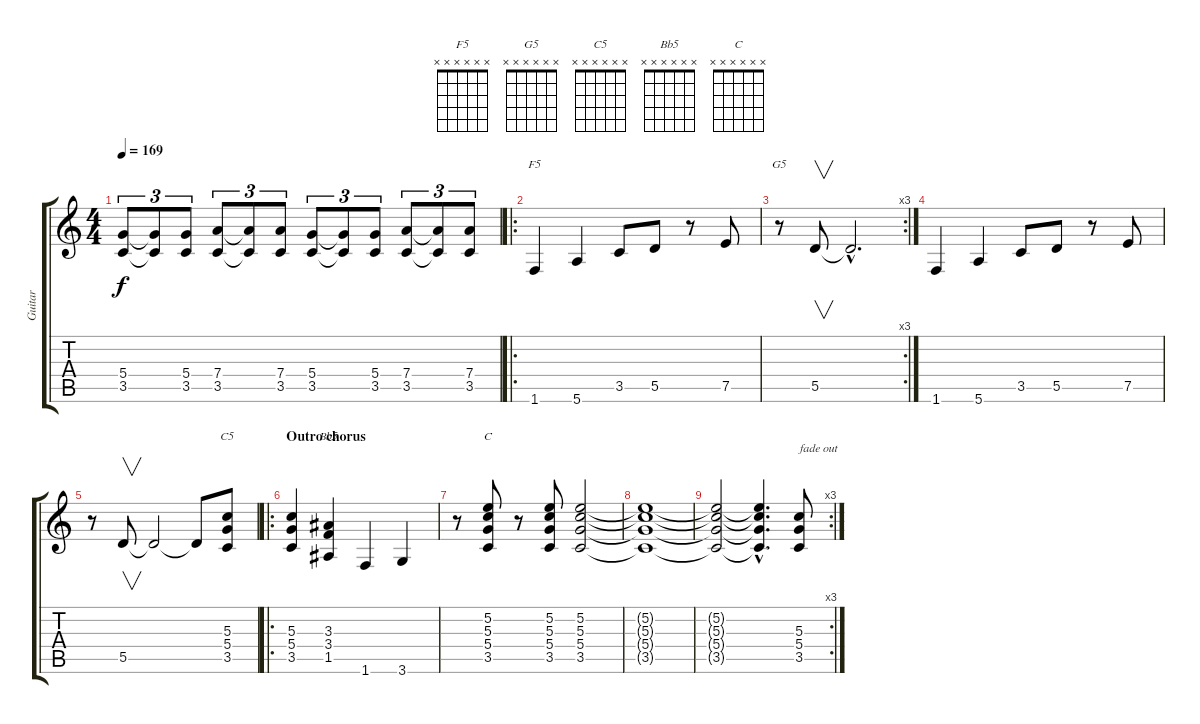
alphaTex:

\track ("Guitar" "Guitar") {instrument overdrivenguitar}
\staff {score tabs}
\tuning (E4 B3 G3 D3 A2 E2) {hide}
\chord ("F5" x x x x x x) {firstfret 0}
\chord ("G5" x x x x x x) {firstfret 0}
\chord ("C5" x x x x x x) {firstfret 0}
\chord ("Bb5" x x x x x x) {firstfret 0}
\chord ("C" x x x x x x) {firstfret 0}
\ts (4 4)
\tempo 169
\clef g2
\ks c
(5.4 3.5).8{tu (3 2) dy f} (5.4{t} 3.5{t}).8{tu (3 2)} (5.4 3.5).8{tu (3 2)} (7.4 3.5).8{tu (3 2)} (7.4{t} 3.5{t}).8{tu (3 2)} (7.4 3.5).8{tu (3 2)} (5.4 3.5).8{tu (3 2)} (5.4{t} 3.5{t}).8{tu (3 2)} (5.4 3.5).8{tu (3 2)} (7.4 3.5).8{tu (3 2)} (7.4{t} 3.5{t}).8{tu (3 2)} (7.4 3.5).8{tu (3 2)} |
\ro
1.6.4{ch "F5"} 5.6.4 3.5.8 5.5.8 r.8 7.5.8 |
\rc 3
r.8{ch "G5"} 5.5.8{v} 5.5{hac t}.2{d} |
1.6.4 5.6.4 3.5.8 5.5.8 r.8 7.5.8 |
r.8 5.5.8{v} 5.5{t}.2 5.5{t}.8 (5.3 5.4 3.5).8{ch "C5"} |
\ro
\section ("" "Outro chorus")
(5.3 5.4 3.5).4 (3.3 3.4 1.5).4{ch "Bb5"} 1.6.4 3.6.4 |
r.8 (5.2 5.3 5.4 3.5).8{ch "C"} r.8 (5.2 5.3 5.4 3.5).8 (5.2 5.3 5.4 3.5).2 |
(5.2{t} 5.3{t} 5.4{t} 3.5{t}).1 |
\rc 3
(5.2{t} 5.3{t} 5.4{t} 3.5{t}).2 (5.2{hac t} 5.3{hac t} 5.4{hac t} 3.5{hac t}).4{d} (5.3 5.4 3.5).8{txt "fade out"}
